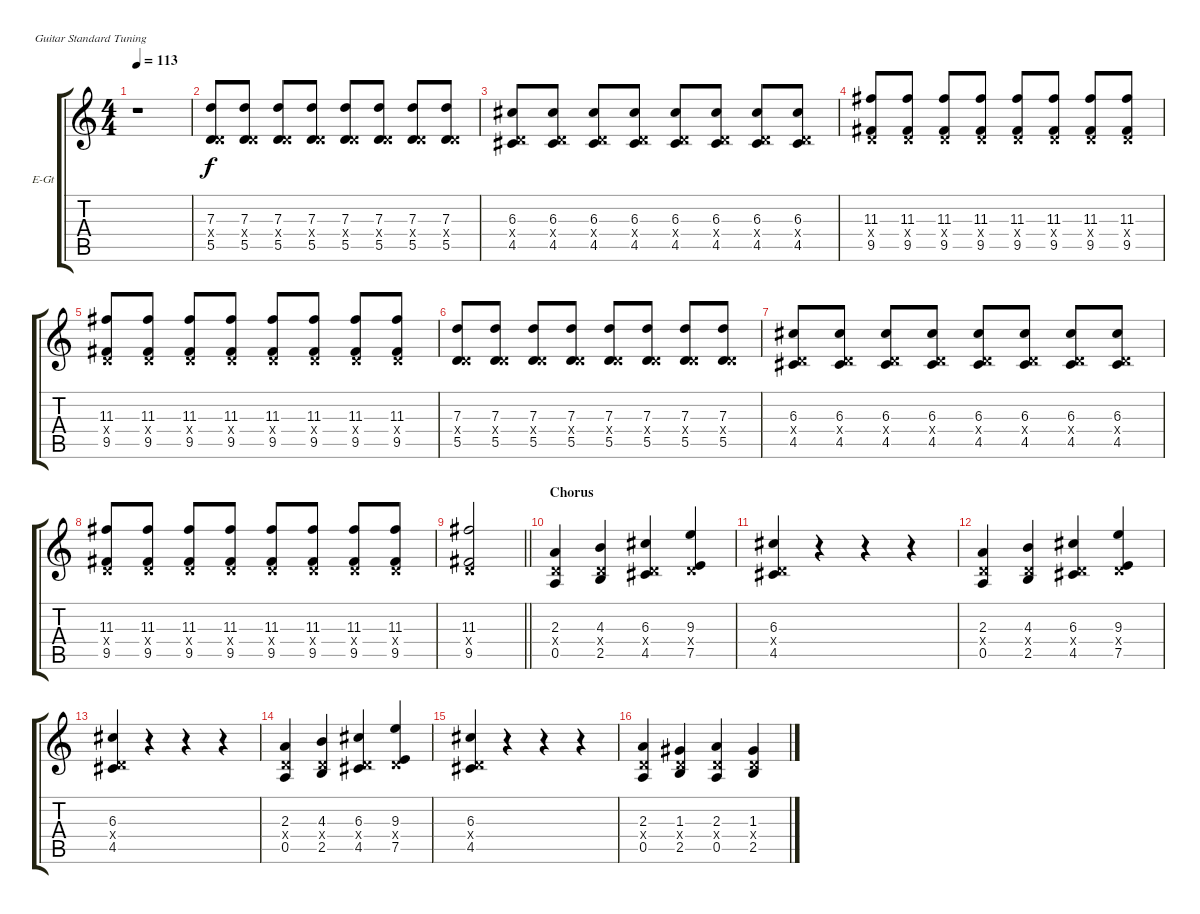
\bracketExtendMode groupsimilarinstruments
\firstSystemTrackNameOrientation horizontal
\otherSystemsTrackNameOrientation horizontal
\track ("Adds" "E-Gt") {instrument electricguitarclean}
\staff {score tabs}
\tuning (E4 B3 G3 D3 A2 E2)
\ts (4 4)
\tempo 113
\clef g2
\ks c
r.1{dy f} |
(7.3 5.5 0.4{x}).8 (7.3 5.5 0.4{x}).8 (7.3 5.5 0.4{x}).8 (7.3 5.5 0.4{x}).8 (7.3 5.5 0.4{x}).8 (7.3 5.5 0.4{x}).8 (7.3 5.5 0.4{x}).8 (7.3 5.5 0.4{x}).8 |
(4.5 6.3 0.4{x}).8 (4.5 6.3 0.4{x}).8 (4.5 6.3 0.4{x}).8 (4.5 6.3 0.4{x}).8 (4.5 6.3 0.4{x}).8 (4.5 6.3 0.4{x}).8 (4.5 6.3 0.4{x}).8 (4.5 6.3 0.4{x}).8 |
(9.5 11.3 0.4{x}).8 (9.5 11.3 0.4{x}).8 (9.5 11.3 0.4{x}).8 (9.5 11.3 0.4{x}).8 (9.5 11.3 0.4{x}).8 (9.5 11.3 0.4{x}).8 (9.5 11.3 0.4{x}).8 (9.5 11.3 0.4{x}).8 |
(9.5 11.3 0.4{x}).8 (9.5 11.3 0.4{x}).8 (9.5 11.3 0.4{x}).8 (9.5 11.3 0.4{x}).8 (9.5 11.3 0.4{x}).8 (9.5 11.3 0.4{x}).8 (9.5 11.3 0.4{x}).8 (9.5 11.3 0.4{x}).8 |
(5.5 7.3 0.4{x}).8 (5.5 7.3 0.4{x}).8 (5.5 7.3 0.4{x}).8 (5.5 7.3 0.4{x}).8 (5.5 7.3 0.4{x}).8 (5.5 7.3 0.4{x}).8 (5.5 7.3 0.4{x}).8 (5.5 7.3 0.4{x}).8 |
(4.5 6.3 0.4{x}).8 (4.5 6.3 0.4{x}).8 (4.5 6.3 0.4{x}).8 (4.5 6.3 0.4{x}).8 (4.5 6.3 0.4{x}).8 (4.5 6.3 0.4{x}).8 (4.5 6.3 0.4{x}).8 (4.5 6.3 0.4{x}).8 |
(9.5 11.3 0.4{x}).8 (9.5 11.3 0.4{x}).8 (9.5 11.3 0.4{x}).8 (9.5 11.3 0.4{x}).8 (9.5 11.3 0.4{x}).8 (9.5 11.3 0.4{x}).8 (9.5 11.3 0.4{x}).8 (9.5 11.3 0.4{x}).8 |
\barLineRight lightlight
(9.5 11.3 0.4{x}).2 |
\section ("" "Chorus")
(0.5 2.3 0.4{x}).4 (2.5 4.3 0.4{x}).4 (4.5 6.3 0.4{x}).4 (7.5 9.3 0.4{x}).4 |
(4.5 6.3 0.4{x}).4 r.4 r.4 r.4 |
(0.5 2.3 0.4{x}).4 (2.5 4.3 0.4{x}).4 (4.5 6.3 0.4{x}).4 (7.5 9.3 0.4{x}).4 |
(4.5 6.3 0.4{x}).4 r.4 r.4 r.4 |
(0.5 2.3 0.4{x}).4 (2.5 4.3 0.4{x}).4 (4.5 6.3 0.4{x}).4 (7.5 9.3 0.4{x}).4 |
(4.5 6.3 0.4{x}).4 r.4 r.4 r.4 |
(0.5 2.3 0.4{x}).4 (2.5 1.3 0.4{x}).4 (0.5 2.3 0.4{x}).4 (2.5 1.3 0.4{x}).4
